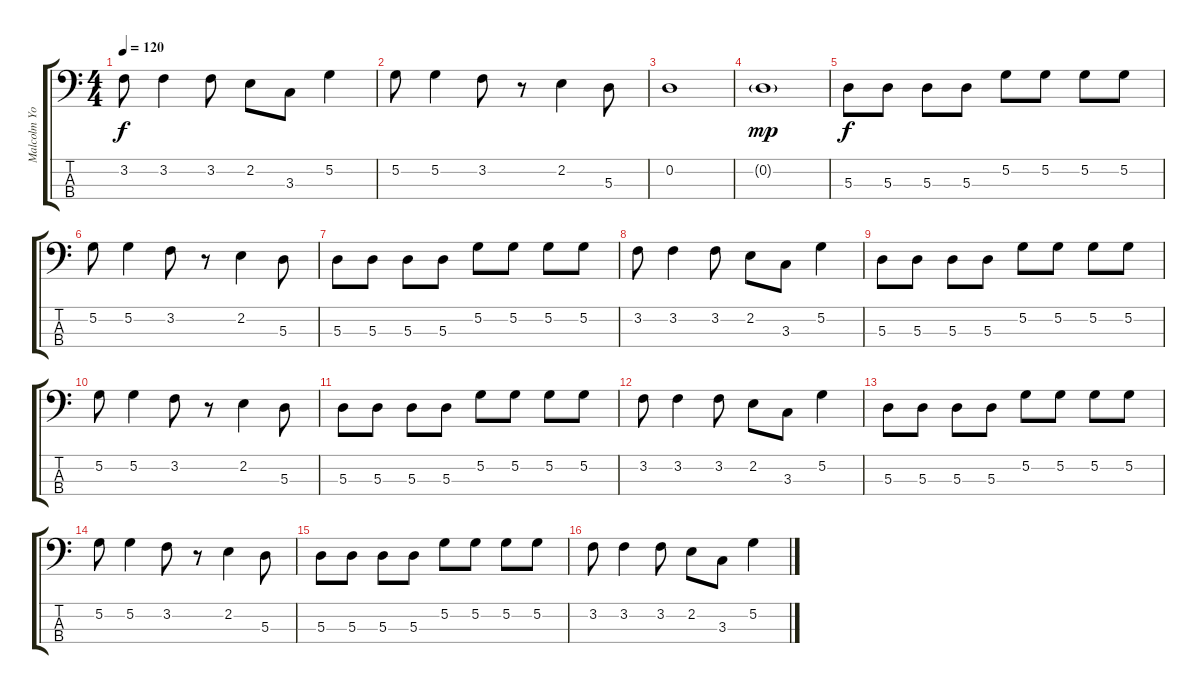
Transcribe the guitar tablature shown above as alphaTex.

\track ("Malcolm Young" "Malcolm Yo") {instrument electricbassfinger}
\staff {score tabs}
\tuning (G2 D2 A1 E1) {hide}
\ts (4 4)
\tempo 120
\clef f4
\ks c
3.2.8{dy f} 3.2.4 3.2.8 2.2.8 3.3.8 5.2.4 |
5.2.8 5.2.4 3.2.8 r.8 2.2.4 5.3.8 |
0.2.1 |
0.2{g}.1{dy mp} |
5.3.8{dy f} 5.3.8 5.3.8 5.3.8 5.2.8 5.2.8 5.2.8 5.2.8 |
5.2.8 5.2.4 3.2.8 r.8 2.2.4 5.3.8 |
5.3.8 5.3.8 5.3.8 5.3.8 5.2.8 5.2.8 5.2.8 5.2.8 |
3.2.8 3.2.4 3.2.8 2.2.8 3.3.8 5.2.4 |
5.3.8 5.3.8 5.3.8 5.3.8 5.2.8 5.2.8 5.2.8 5.2.8 |
5.2.8 5.2.4 3.2.8 r.8 2.2.4 5.3.8 |
5.3.8 5.3.8 5.3.8 5.3.8 5.2.8 5.2.8 5.2.8 5.2.8 |
3.2.8 3.2.4 3.2.8 2.2.8 3.3.8 5.2.4 |
5.3.8 5.3.8 5.3.8 5.3.8 5.2.8 5.2.8 5.2.8 5.2.8 |
5.2.8 5.2.4 3.2.8 r.8 2.2.4 5.3.8 |
5.3.8 5.3.8 5.3.8 5.3.8 5.2.8 5.2.8 5.2.8 5.2.8 |
3.2.8 3.2.4 3.2.8 2.2.8 3.3.8 5.2.4
